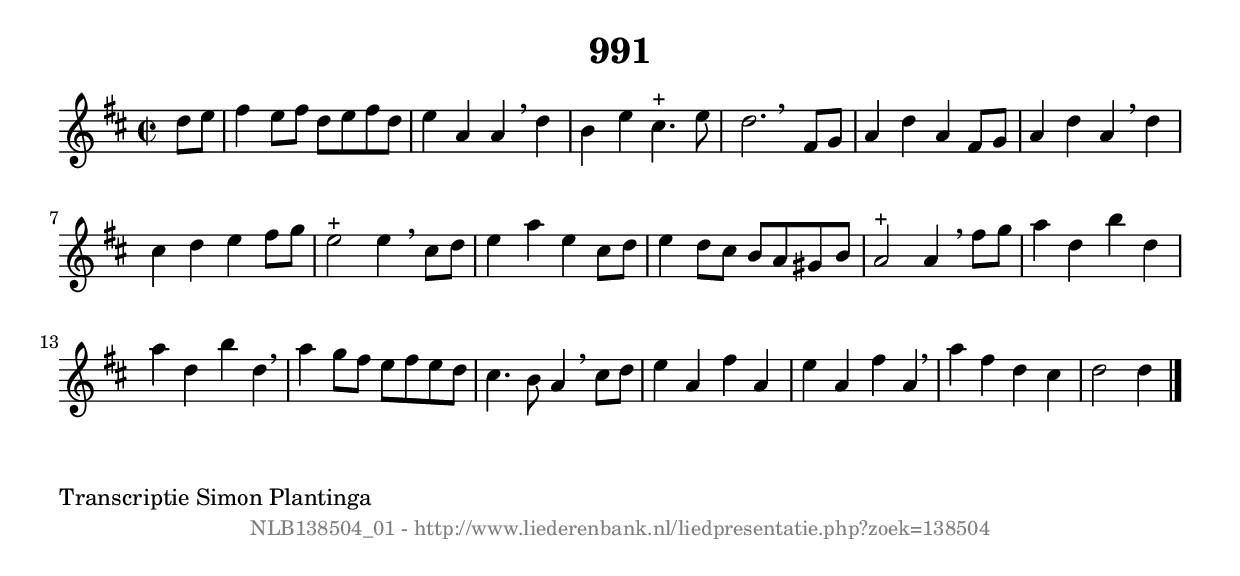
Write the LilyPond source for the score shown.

%
% produced by wce2krn 1.64 (7 June 2014)
%
\version"2.16"
#(append! paper-alist '(("long" . (cons (* 210 mm) (* 2000 mm)))))
#(set-default-paper-size "long")
sb = {\breathe}
mBreak = {\breathe }
bBreak = {\breathe }
x = {\once\override NoteHead #'style = #'cross }
gl=\glissando
itime={\override Staff.TimeSignature #'stencil = ##f }
ficta = {\once\set suggestAccidentals = ##t}
fine = {\once\override Score.RehearsalMark #'self-alignment-X = #1 \mark \markup {\italic{Fine}}}
dc = {\once\override Score.RehearsalMark #'self-alignment-X = #1 \mark \markup {\italic{D.C.}}}
dcf = {\once\override Score.RehearsalMark #'self-alignment-X = #1 \mark \markup {\italic{D.C. al Fine}}}
dcc = {\once\override Score.RehearsalMark #'self-alignment-X = #1 \mark \markup {\italic{D.C. al Coda}}}
ds = {\once\override Score.RehearsalMark #'self-alignment-X = #1 \mark \markup {\italic{D.S.}}}
dsf = {\once\override Score.RehearsalMark #'self-alignment-X = #1 \mark \markup {\italic{D.S. al Fine}}}
dsc = {\once\override Score.RehearsalMark #'self-alignment-X = #1 \mark \markup {\italic{D.S. al Coda}}}
pv = {\set Score.repeatCommands = #'((volta "1"))}
sv = {\set Score.repeatCommands = #'((volta "2"))}
tv = {\set Score.repeatCommands = #'((volta "3"))}
qv = {\set Score.repeatCommands = #'((volta "4"))}
xv = {\set Score.repeatCommands = #'((volta #f))}
\header{ tagline = ""
title = "991"
}
\score {{
\key d \major
\relative g'
{
\set melismaBusyProperties = #'()
\partial 32*8
\time 2/2
\tempo 4=120
\override Score.MetronomeMark #'transparent = ##t
\override Score.RehearsalMark #'break-visibility = #(vector #t #t #f)
d'8 e8 | fis4 e8 fis8 d8 e8 fis8 d8 | e4 a,4 a4 \sb d4 | b4 e4 cis4.^"+" e8 | d2. \bar ":|:" \bBreak
fis,8 g8 | a4 d4 a4 fis8 g8 | a4 d4 a4 \sb d4 | cis4 d4 e4 fis8 g8 | e2^"+" e4 \mBreak
cis8 d8 | e4 a4 e4 cis8 d8 | e4 d8 cis8 b8 a8 gis8 b8 | a2^"+" a4 \mBreak
fis'8 g8 | a4 d,4 b'4 d,4 | a'4 d,4 b'4 d,4 \sb | a'4 g8 fis8 e8 fis8 e8 d8 | cis4. b8 a4 \mBreak
cis8 d8 | e4 a,4 fis'4 a,4 | e'4 a,4 fis'4 a,4 \sb | a'4 fis4 d4 cis4 | d2 d4 \bar "|."
 }}
 \midi { }
 \layout {
            indent = 0.0\cm
}
}
\markup { \wordwrap-string #" 
Transcriptie Simon Plantinga
"}
\markup { \vspace #0 } \markup { \with-color #grey \fill-line { \center-column { \smaller "NLB138504_01 - http://www.liederenbank.nl/liedpresentatie.php?zoek=138504" } } }
